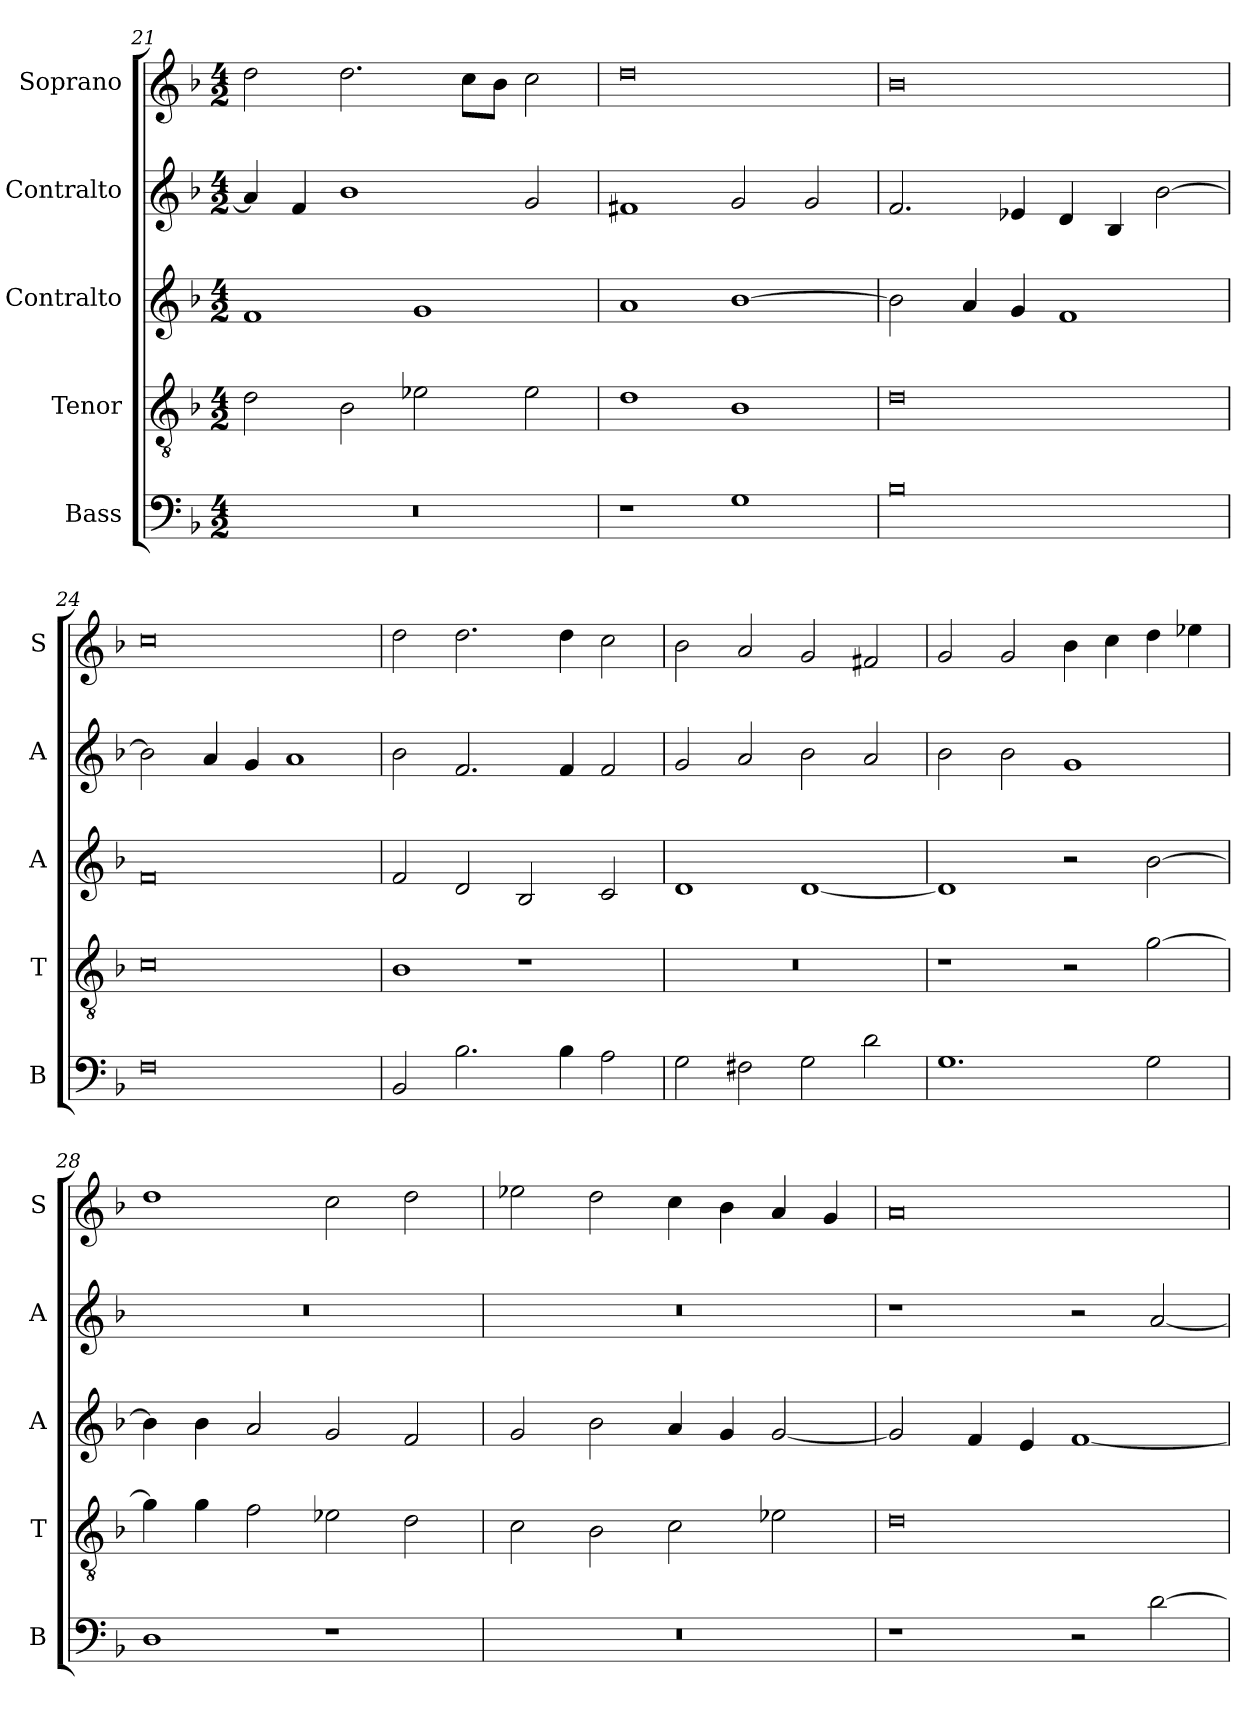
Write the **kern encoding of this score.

**kern	**kern	**kern	**kern	**kern
*part5	*part4	*part3	*part2	*part1
*staff5	*staff4	*staff3	*staff2	*staff1
*I"Bass	*I"Tenor	*I"Contralto	*I"Contralto	*I"Soprano
*I'B	*I'T	*I'A	*I'A	*I'S
*clefF4	*clefGv2	*clefG2	*clefG2	*clefG2
*k[b-]	*k[b-]	*k[b-]	*k[b-]	*k[b-]
*G:dor	*G:dor	*G:dor	*G:dor	*G:dor
*M4/2	*M4/2	*M4/2	*M4/2	*M4/2
=21	=21	=21	=21	=21
0r	2d	1f	4a]	2dd
.	.	.	4f	.
.	2B-	.	1b-	2.dd
.	2e-X	1g	.	.
.	.	.	.	8cc\L
.	.	.	.	8b-\J
.	2e-	.	2g	2cc
=22	=22	=22	=22	=22
1r	1d	1a	1f#X	0dd
1G	1B-	[1b-	2g	.
.	.	.	2g	.
=23	=23	=23	=23	=23
0B-	0d	2b-]	2.f	0b-
.	.	4a	.	.
.	.	4g	4e-X	.
.	.	1f	4d	.
.	.	.	4B-	.
.	.	.	[2b-	.
=24	=24	=24	=24	=24
0F	0c	0f	2b-]	0cc
.	.	.	4a	.
.	.	.	4g	.
.	.	.	1a	.
=25	=25	=25	=25	=25
2BB-	1B-	2f	2b-	2dd
2.B-	.	2d	2.f	2.dd
.	1r	2B-	.	.
4B-	.	.	4f	4dd
2A	.	2c	2f	2cc
=26	=26	=26	=26	=26
2G	0r	1d	2g	2b-
2F#X	.	.	2a	2a
2G	.	[1d	2b-	2g
2d	.	.	2a	2f#X
=27	=27	=27	=27	=27
1.G	1r	1d]	2b-	2g
.	.	.	2b-	2g
.	2r	2r	1g	4b-
.	.	.	.	4cc
2G	[2g	[2b-	.	4dd
.	.	.	.	4ee-X
=28	=28	=28	=28	=28
1D	4g]	4b-]	0r	1dd
.	4g	4b-	.	.
.	2f	2a	.	.
1r	2e-X	2g	.	2cc
.	2d	2f	.	2dd
=29	=29	=29	=29	=29
0r	2c	2g	0r	2ee-X
.	2B-	2b-	.	2dd
.	2c	4a	.	4cc
.	.	4g	.	4b-
.	2e-X	[2g	.	4a
.	.	.	.	4g
=30	=30	=30	=30	=30
1r	0d	2g]	1r	0a
.	.	4f	.	.
.	.	4e	.	.
2r	.	[1f	2r	.
[2d	.	.	[2a	.
=	=	=	=	=
*-	*-	*-	*-	*-
